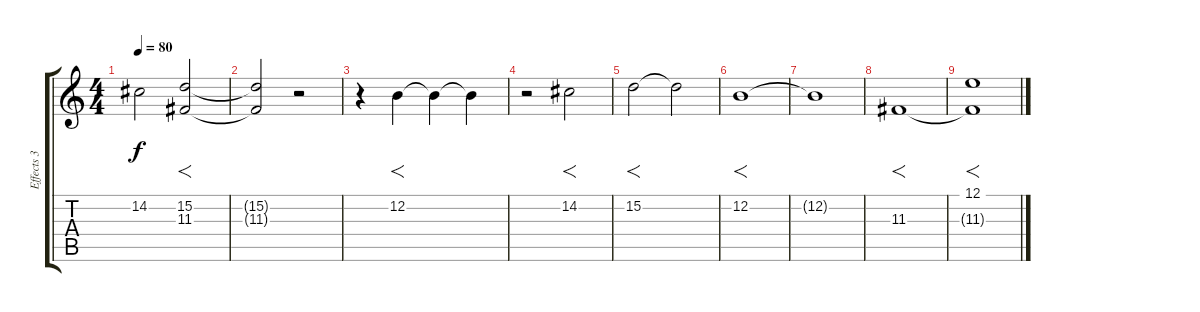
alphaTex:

\track ("Effects 3" "Effects 3") {instrument pad3polysynth}
\staff {score tabs}
\tuning (E4 B3 G3 D3 A2 E2) {hide}
\ts (4 4)
\tempo 80
\clef g2
\ks c
14.2{t}.2{dy f} (15.2 11.3).2{f} |
(15.2{t} 11.3{t}).2 r.2 |
r.4 12.2.4{f} 12.2{t}.4 12.2{t}.4 |
r.2 14.2.2{f} |
15.2.2{f} 15.2{t}.2 |
12.2.1{f} |
12.2{t}.1 |
11.3.1{f} |
(12.1 11.3{t}).1{f}
